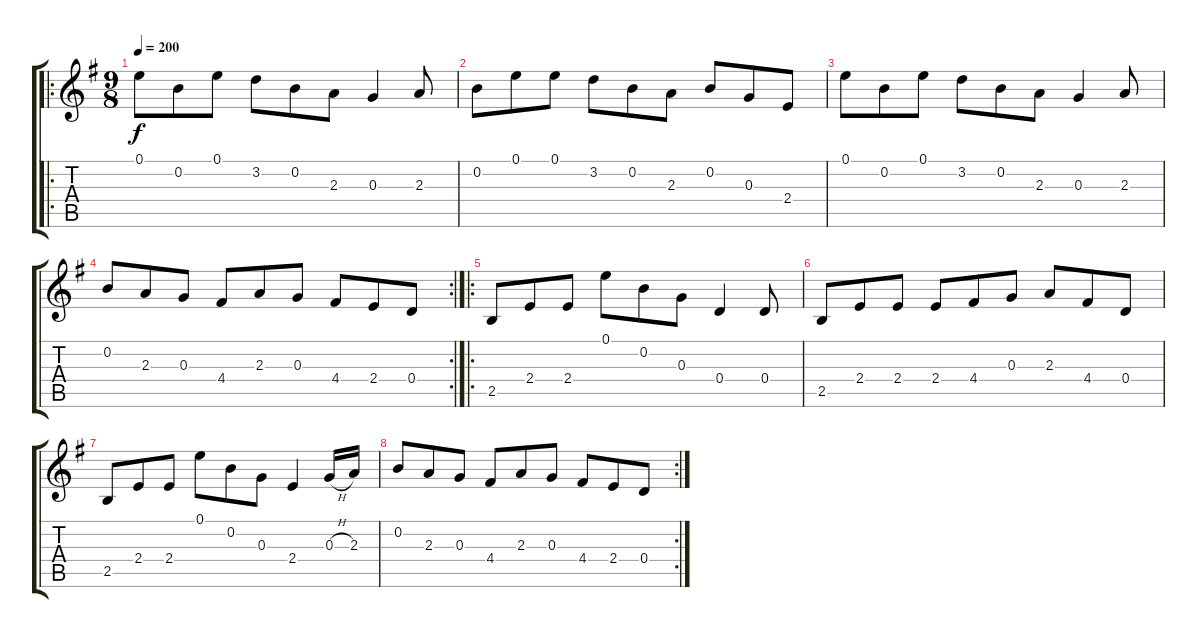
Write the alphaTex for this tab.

\track "" {instrument acousticguitarsteel}
\staff {score tabs}
\tuning (E4 B3 G3 D3 A2 E2) {hide}
\ro
\ts (9 8)
\tempo 200
\clef g2
\ks g
0.1.8{dy f} 0.2.8 0.1.8 3.2.8 0.2.8 2.3.8 0.3.4 2.3.8 |
0.2.8 0.1.8 0.1.8 3.2.8 0.2.8 2.3.8 0.2.8 0.3.8 2.4.8 |
0.1.8 0.2.8 0.1.8 3.2.8 0.2.8 2.3.8 0.3.4 2.3.8 |
\rc 2
0.2.8 2.3.8 0.3.8 4.4.8 2.3.8 0.3.8 4.4.8 2.4.8 0.4.8 |
\ro
2.5.8 2.4.8 2.4.8 0.1.8 0.2.8 0.3.8 0.4.4 0.4.8 |
2.5.8 2.4.8 2.4.8 2.4.8 4.4.8 0.3.8 2.3.8 4.4.8 0.4.8 |
2.5.8 2.4.8 2.4.8 0.1.8 0.2.8 0.3.8 2.4.4 0.3{h}.16 2.3.16 |
\rc 2
0.2.8 2.3.8 0.3.8 4.4.8 2.3.8 0.3.8 4.4.8 2.4.8 0.4.8
